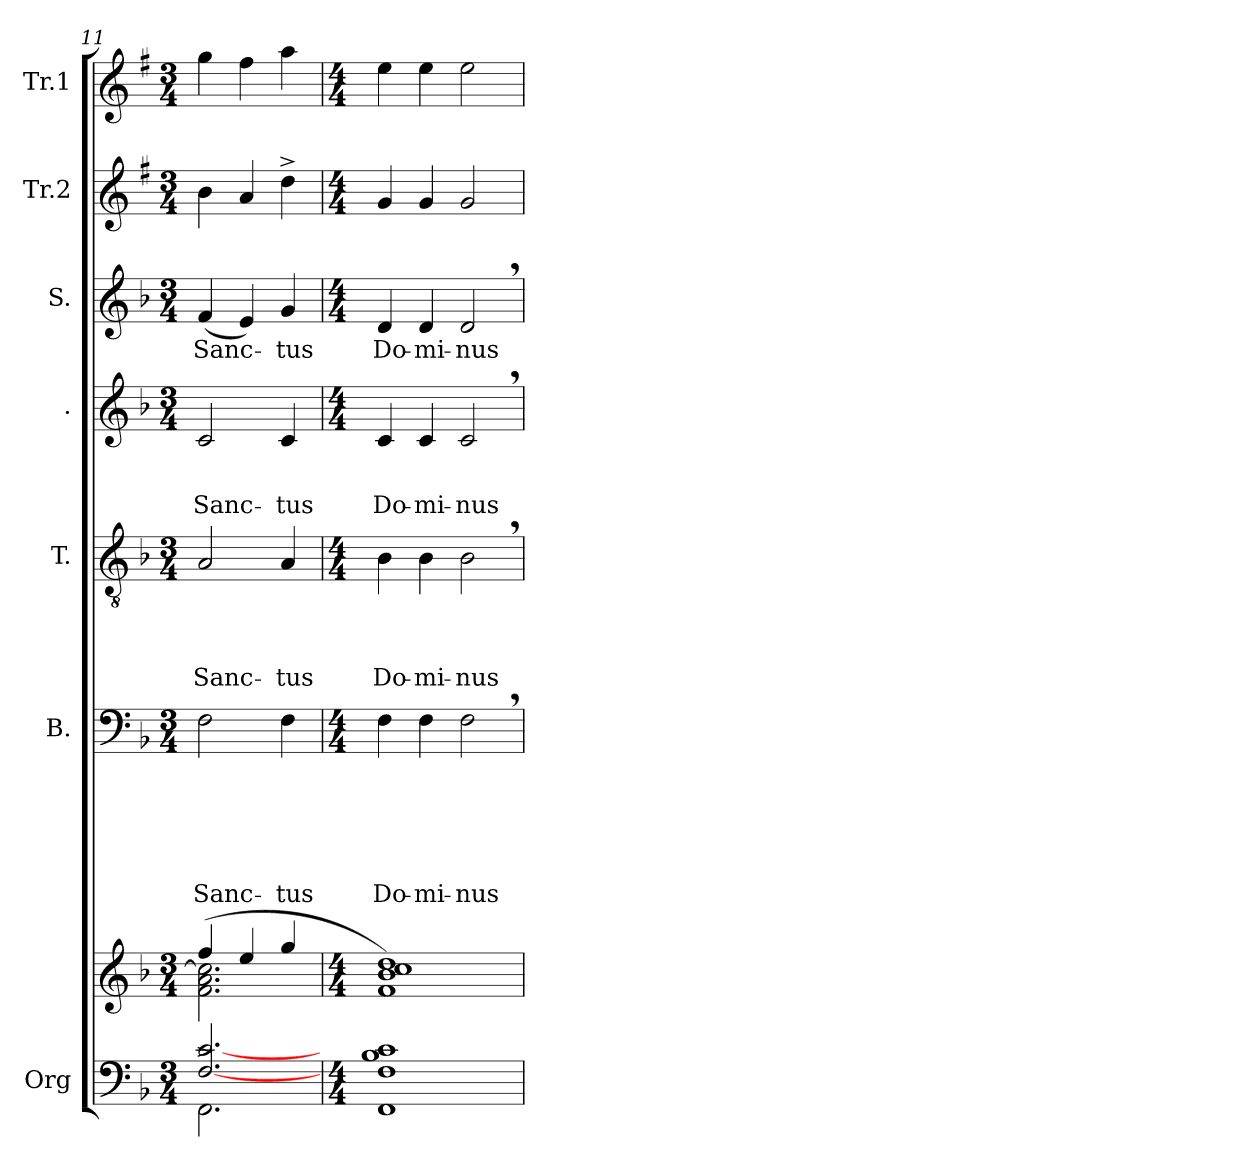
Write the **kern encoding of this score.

**kern	**kern	**kern	**text	**text	**text	**text	**text	**text	**kern	**text	**text	**text	**text	**kern	**text	**text	**text	**kern	**text	**kern	**kern
*part7	*part7	*part6	*part6	*part6	*part6	*part6	*part6	*part6	*part5	*part5	*part5	*part5	*part5	*part4	*part4	*part4	*part4	*part3	*part3	*part2	*part1
*staff8	*staff7	*staff6	*staff6	*staff6	*staff6	*staff6	*staff6	*staff6	*staff5	*staff5	*staff5	*staff5	*staff5	*staff4	*staff4	*staff4	*staff4	*staff3	*staff3	*staff2	*staff1
*I"Org	*	*I"B.	*	*	*	*	*	*	*I"T.	*	*	*	*	*I".	*	*	*	*I"S.	*	*I"Tr.2	*I"Tr.1
*	*	*I'B.	*	*	*	*	*	*	*I'T.	*	*	*	*	*	*	*	*	*I'S.	*	*I'Tr.2	*I'Tr.1
*clefF4	*clefG2	*clefF4	*	*	*	*	*	*	*clefGv2	*	*	*	*	*clefG2	*	*	*	*clefG2	*	*clefG2	*clefG2
*	*	*	*	*	*	*	*	*	*	*	*	*	*	*	*	*	*	*	*	*ITrd1c2	*ITrd1c2
*k[b-]	*k[b-]	*k[b-]	*	*	*	*	*	*	*k[b-]	*	*	*	*	*k[b-]	*	*	*	*k[b-]	*	*k[b-]	*k[b-]
*F:	*F:	*F:	*	*	*	*	*	*	*F:	*	*	*	*	*F:	*	*	*	*F:	*	*F:	*F:
*M3/4	*M3/4	*M3/4	*	*	*	*	*	*	*M3/4	*	*	*	*	*M3/4	*	*	*	*M3/4	*	*M3/4	*M3/4
=11	=11	=11	=11	=11	=11	=11	=11	=11	=11	=11	=11	=11	=11	=11	=11	=11	=11	=11	=11	=11	=11
*^	*^	*	*	*	*	*	*	*	*	*	*	*	*	*	*	*	*	*	*	*	*
!	!	!	!	!	!	!	!	!	!	!LO:LY:b	!	!	!	!	!LO:LY:b	!	!	!	!LO:LY:b	!	!LO:LY:b	!	!
2.FF^<\	[>2.F/ [>2.c/	(2.f\ 2.a\ 2.cc\]	4ff/	2F\	.	.	.	.	.	Sanc-	2A/	.	.	.	Sanc-	2c/	.	.	Sanc-	(<4f/	Sanc-	4a\	4ff\
.	.	.	4ee/	.	.	.	.	.	.	.	.	.	.	.	.	.	.	.	.	4e/)	.	4g/	4ee\
!	!	!	!	!	!	!	!	!	!	!LO:LY:b	!	!	!	!	!LO:LY:b	!	!	!	!LO:LY:b	!	!LO:LY:b	!	!
.	.	.	4gg/	4F\	.	.	.	.	.	-tus	4A/	.	.	.	-tus	4c/	.	.	-tus	4g/	-tus	4cc^>\	4gg\
*v	*v	*	*	*	*	*	*	*	*	*	*	*	*	*	*	*	*	*	*	*	*	*	*
*	*v	*v	*	*	*	*	*	*	*	*	*	*	*	*	*	*	*	*	*	*	*	*
=12	=12	=12	=12	=12	=12	=12	=12	=12	=12	=12	=12	=12	=12	=12	=12	=12	=12	=12	=12	=12	=12
*M4/4	*M4/4	*M4/4	*	*	*	*	*	*	*M4/4	*	*	*	*	*M4/4	*	*	*	*M4/4	*	*M4/4	*M4/4
*	*^	*	*	*	*	*	*	*	*	*	*	*	*	*	*	*	*	*	*	*	*
!	!	!	!	!	!	!	!	!	!LO:LY:b	!	!	!	!	!LO:LY:b	!	!	!	!LO:LY:b	!	!LO:LY:b	!	!
*	*v	*v	*	*	*	*	*	*	*	*	*	*	*	*	*	*	*	*	*	*	*	*
1FF 1F 1B- 1c	1f 1b- 1cc 1dd)	4F\	.	.	.	.	.	Do-	4B-\	.	.	.	Do-	4c/	.	.	Do-	4d/	Do-	4f/	4dd\
!	!	!	!	!	!	!	!	!LO:LY:b	!	!	!	!	!LO:LY:b	!	!	!	!LO:LY:b	!	!LO:LY:b	!	!
.	.	4F\	.	.	.	.	.	-mi-	4B-\	.	.	.	-mi-	4c/	.	.	-mi-	4d/	-mi-	4f/	4dd\
!	!	!	!	!	!	!	!	!LO:LY:b	!	!	!	!	!LO:LY:b	!	!	!	!LO:LY:b	!	!LO:LY:b	!	!
.	.	2F,>\	.	.	.	.	.	-nus	2B-,>\	.	.	.	-nus	2c,>/	.	.	-nus	2d,>/	-nus	2f/	2dd\
=	=	=	=	=	=	=	=	=	=	=	=	=	=	=	=	=	=	=	=	=	=
*-	*-	*-	*-	*-	*-	*-	*-	*-	*-	*-	*-	*-	*-	*-	*-	*-	*-	*-	*-	*-	*-
